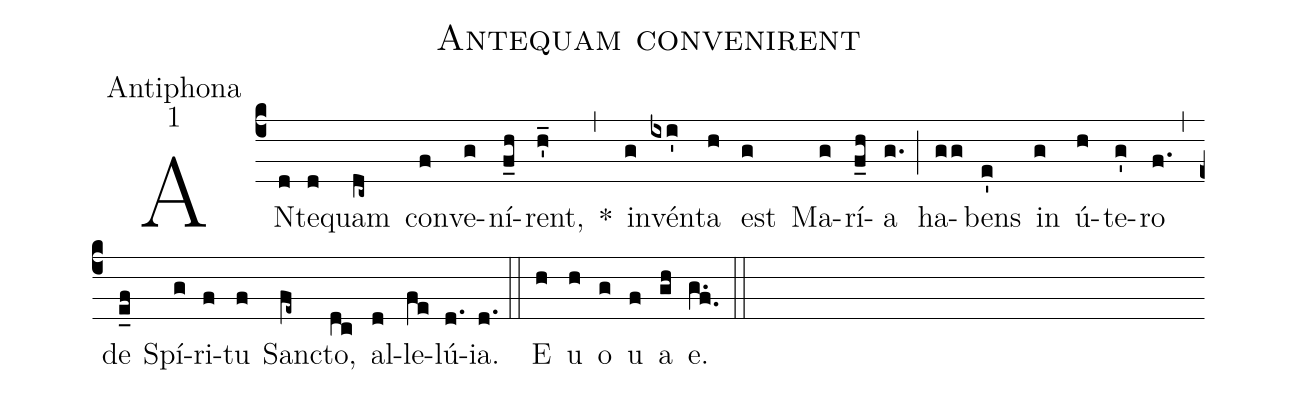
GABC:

name:Antequam convenirent;
office-part:Antiphona;
mode:1;
%%
(c4) AN(d)te(d)quam(dc~) con(f)ve(g)ní(f_h)rent,(h'_) *(,) in(g)vén(ixi')ta(h) est(g) Ma(g)rí(f_h)a(g.) (;) ha(gg)bens(e') in(g) ú(h)te(g')ro(f.) (,) de(e_f) Spí(g)ri(f)tu(f) San(fe~)cto,(dc) al(d)le(fe)lú(d.)ia.(d.) (::)
<eu>E(h) u(h) o(g) u(f) a(gh) e.</eu>(g.f.) (::)
